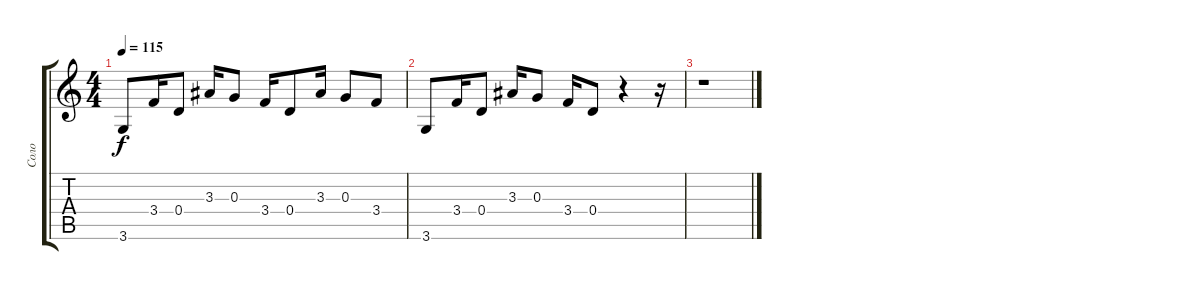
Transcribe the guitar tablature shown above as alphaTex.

\track ("Соло" "Соло") {instrument distortionguitar}
\staff {score tabs}
\tuning (E4 B3 G3 D3 A2 E2) {hide}
\ts (4 4)
\tempo 115
\clef g2
\ks c
3.6.8{dy f} 3.4.16 0.4.8 3.3.16 0.3.8 3.4.16 0.4.8 3.3.16 0.3.8 3.4.8 |
3.6.8 3.4.16 0.4.8 3.3.16 0.3.8 3.4.16 0.4.8 r.4 r.16 |
r.1
